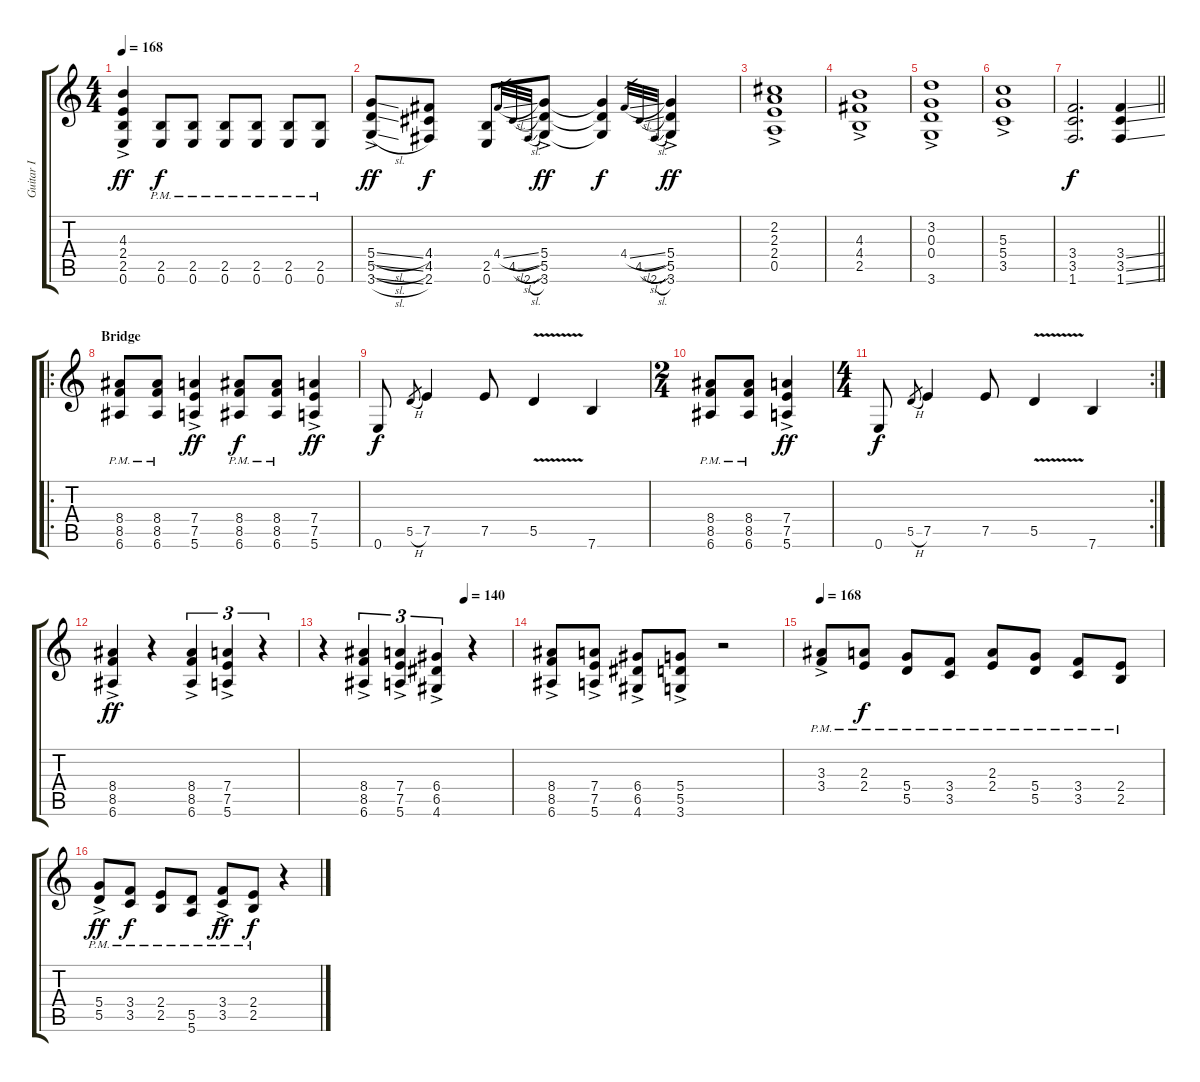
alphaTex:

\track ("Guitar I" "Guitar I") {instrument acousticguitarsteel}
\staff {score tabs}
\tuning (E4 B3 G3 D3 A2 E2) {hide}
\ts (4 4)
\tempo 168
\clef g2
\ks c
(4.3{ac} 2.4{ac} 2.5{ac} 0.6{ac}).4{dy ff} (2.5{pm} 0.6{pm}).8{dy f} (2.5{pm} 0.6{pm}).8 (2.5{pm} 0.6{pm}).8 (2.5{pm} 0.6{pm}).8 (2.5{pm} 0.6{pm}).8 (2.5{pm} 0.6{pm}).8 |
(5.4{sl ac} 5.5{sl ac} 3.6{sl ac}).8{dy ff} (4.4 4.5 2.6).8{dy f} (2.5 0.6).8 4.4{sl}.32{gr} 4.5{sl}.32{gr} 2.6{sl}.32{gr} (5.4{ac} 5.5{ac} 3.6{ac}).8{dy ff} (5.4{t} 5.5{t} 3.6{t}).4{dy f} 4.4{sl}.32{gr} 4.5{sl}.32{gr} 2.6{sl}.32{gr} (5.4{ac} 5.5{ac} 3.6{ac}).4{dy ff} |
(2.2{ac} 2.3{ac} 2.4{ac} 0.5{ac}).1 |
(4.3{ac} 4.4{ac} 2.5{ac}).1 |
(3.2{ac} 0.3{ac} 0.4{ac} 3.6{ac}).1 |
(5.3{ac} 5.4{ac} 3.5{ac}).1 |
\barLineRight lightlight
(3.4 3.5 1.6).2{d dy f beam merge} (3.4{ss} 3.5{ss} 1.6{ss}).4 |
\ro
\section ("" "Bridge")
(8.4{pm} 8.5{pm} 6.6{pm}).8 (8.4{pm} 8.5{pm} 6.6{pm}).8 (7.4{ac} 7.5{ac} 5.6{ac}).4{dy ff} (8.4{pm} 8.5{pm} 6.6{pm}).8{dy f} (8.4{pm} 8.5{pm} 6.6{pm}).8 (7.4{ac} 7.5{ac} 5.6{ac}).4{dy ff} |
0.6.8{dy f} 5.5{h}.8{gr} 7.5.4 7.5.8 5.5{v}.4 7.6.4 |
\ts (2 4)
(8.4{pm} 8.5{pm} 6.6{pm}).8 (8.4{pm} 8.5{pm} 6.6{pm}).8 (7.4{ac} 7.5{ac} 5.6{ac}).4{dy ff} |
\rc 2
\ts (4 4)
0.6.8{dy f} 5.5{h}.8{gr} 7.5.4 7.5.8 5.5{v}.4 7.6.4 |
(8.4{ac} 8.5{ac} 6.6{ac}).4{dy ff} r.4 (8.4{ac} 8.5{ac} 6.6{ac}).4{tu (3 2)} (7.4 7.5{ac} 5.6{ac}).4{tu (3 2)} r.4{tu (3 2)} |
\tempo (140 0.75)
r.4 (8.4{ac} 8.5{ac} 6.6{ac}).4{tu (3 2)} (7.4 7.5{ac} 5.6{ac}).4{tu (3 2)} (6.4 6.5{ac} 4.6{ac}).4{tu (3 2)} r.4 |
(8.4{ac} 8.5{ac} 6.6{ac}).8 (7.4{ac} 7.5{ac} 5.6{ac}).8 (6.4{ac} 6.5{ac} 4.6{ac}).8 (5.4{ac} 5.5{ac} 3.6{ac}).8 r.2 |
\tempo 168
(3.3{ac pm} 3.4{ac pm}).8 (2.3{pm} 2.4{pm}).8{dy f} (5.4{pm} 5.5{pm}).8 (3.4{pm} 3.5{pm}).8 (2.3{pm} 2.4{pm}).8 (5.4{pm} 5.5{pm}).8 (3.4{pm} 3.5{pm}).8 (2.4{pm} 2.5{pm}).8 |
(5.4{ac pm} 5.5{ac pm}).8{dy ff} (3.4{pm} 3.5{pm}).8{dy f} (2.4{pm} 2.5{pm}).8 (5.5{pm} 5.6{pm}).8 (3.4{ac pm} 3.5{ac pm}).8{dy ff} (2.4{pm} 2.5{pm}).8{dy f} r.4
